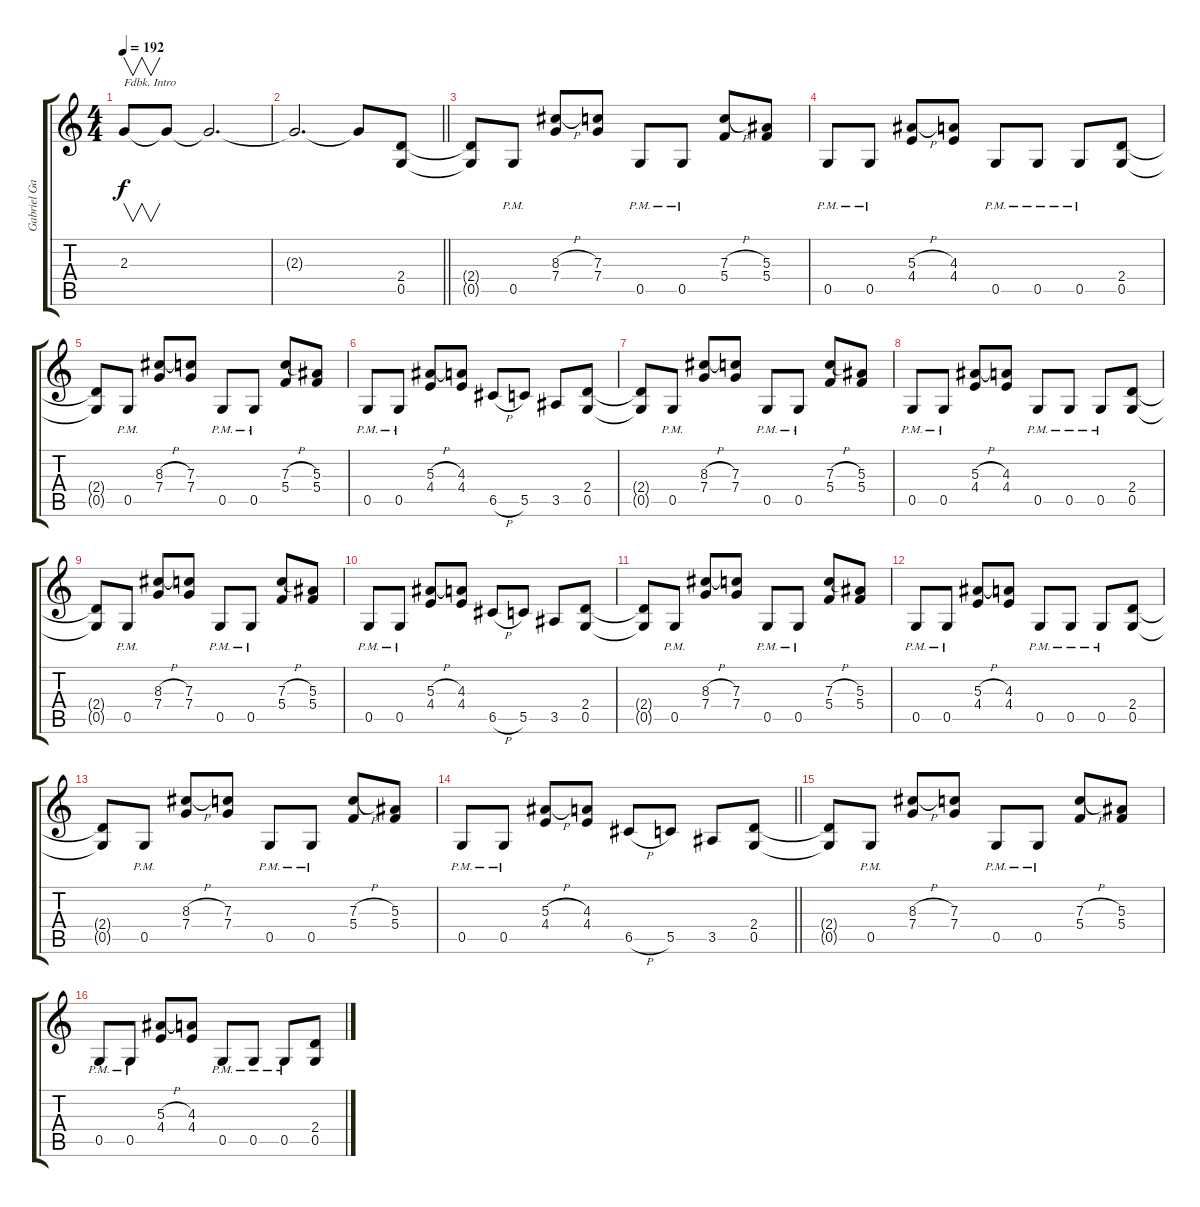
\track ("Gabriel Garcia" "Gabriel Ga") {instrument distortionguitar}
\staff {score tabs}
\tuning (D4 A3 F3 C3 G2 D2) {hide}
\ts (4 4)
\tempo 192
\clef g2
\ks c
2.3.8{v txt "Fdbk. Intro" dy f volume 0 instrument distortionguitar} 2.3{t}.8{volume 14} 2.3{t}.2{d} |
\barLineRight lightlight
2.3{t}.2{d} 2.3{t}.8 (2.4 0.5).8 |
\section ("" "")
(2.4{t} 0.5{t}).8 0.5{pm}.8 (8.3{h} 7.4).8 (7.3 7.4).8 0.5{pm}.8 0.5{pm}.8 (7.3{h} 5.4).8 (5.3 5.4).8 |
0.5{pm}.8 0.5{pm}.8 (5.3{h} 4.4).8 (4.3 4.4).8 0.5{pm}.8 0.5{pm}.8 0.5{pm}.8 (2.4 0.5).8 |
(2.4{t} 0.5{t}).8 0.5{pm}.8 (8.3{h} 7.4).8 (7.3 7.4).8 0.5{pm}.8 0.5{pm}.8 (7.3{h} 5.4).8 (5.3 5.4).8 |
0.5{pm}.8 0.5{pm}.8 (5.3{h} 4.4).8 (4.3 4.4).8 6.5{h}.8 5.5.8 3.5.8 (2.4 0.5).8 |
(2.4{t} 0.5{t}).8 0.5{pm}.8 (8.3{h} 7.4).8 (7.3 7.4).8 0.5{pm}.8 0.5{pm}.8 (7.3{h} 5.4).8 (5.3 5.4).8 |
0.5{pm}.8 0.5{pm}.8 (5.3{h} 4.4).8 (4.3 4.4).8 0.5{pm}.8 0.5{pm}.8 0.5{pm}.8 (2.4 0.5).8 |
(2.4{t} 0.5{t}).8 0.5{pm}.8 (8.3{h} 7.4).8 (7.3 7.4).8 0.5{pm}.8 0.5{pm}.8 (7.3{h} 5.4).8 (5.3 5.4).8 |
0.5{pm}.8 0.5{pm}.8 (5.3{h} 4.4).8 (4.3 4.4).8 6.5{h}.8 5.5.8 3.5.8 (2.4 0.5).8 |
(2.4{t} 0.5{t}).8 0.5{pm}.8 (8.3{h} 7.4).8 (7.3 7.4).8 0.5{pm}.8 0.5{pm}.8 (7.3{h} 5.4).8 (5.3 5.4).8 |
0.5{pm}.8 0.5{pm}.8 (5.3{h} 4.4).8 (4.3 4.4).8 0.5{pm}.8 0.5{pm}.8 0.5{pm}.8 (2.4 0.5).8 |
(2.4{t} 0.5{t}).8 0.5{pm}.8 (8.3{h} 7.4).8 (7.3 7.4).8 0.5{pm}.8 0.5{pm}.8 (7.3{h} 5.4).8 (5.3 5.4).8 |
\barLineRight lightlight
0.5{pm}.8 0.5{pm}.8 (5.3{h} 4.4).8 (4.3 4.4).8 6.5{h}.8 5.5.8 3.5.8 (2.4 0.5).8 |
\section ("" "")
(2.4{t} 0.5{t}).8 0.5{pm}.8 (8.3{h} 7.4).8 (7.3 7.4).8 0.5{pm}.8 0.5{pm}.8 (7.3{h} 5.4).8 (5.3 5.4).8 |
0.5{pm}.8 0.5{pm}.8 (5.3{h} 4.4).8 (4.3 4.4).8 0.5{pm}.8 0.5{pm}.8 0.5{pm}.8 (2.4 0.5).8
